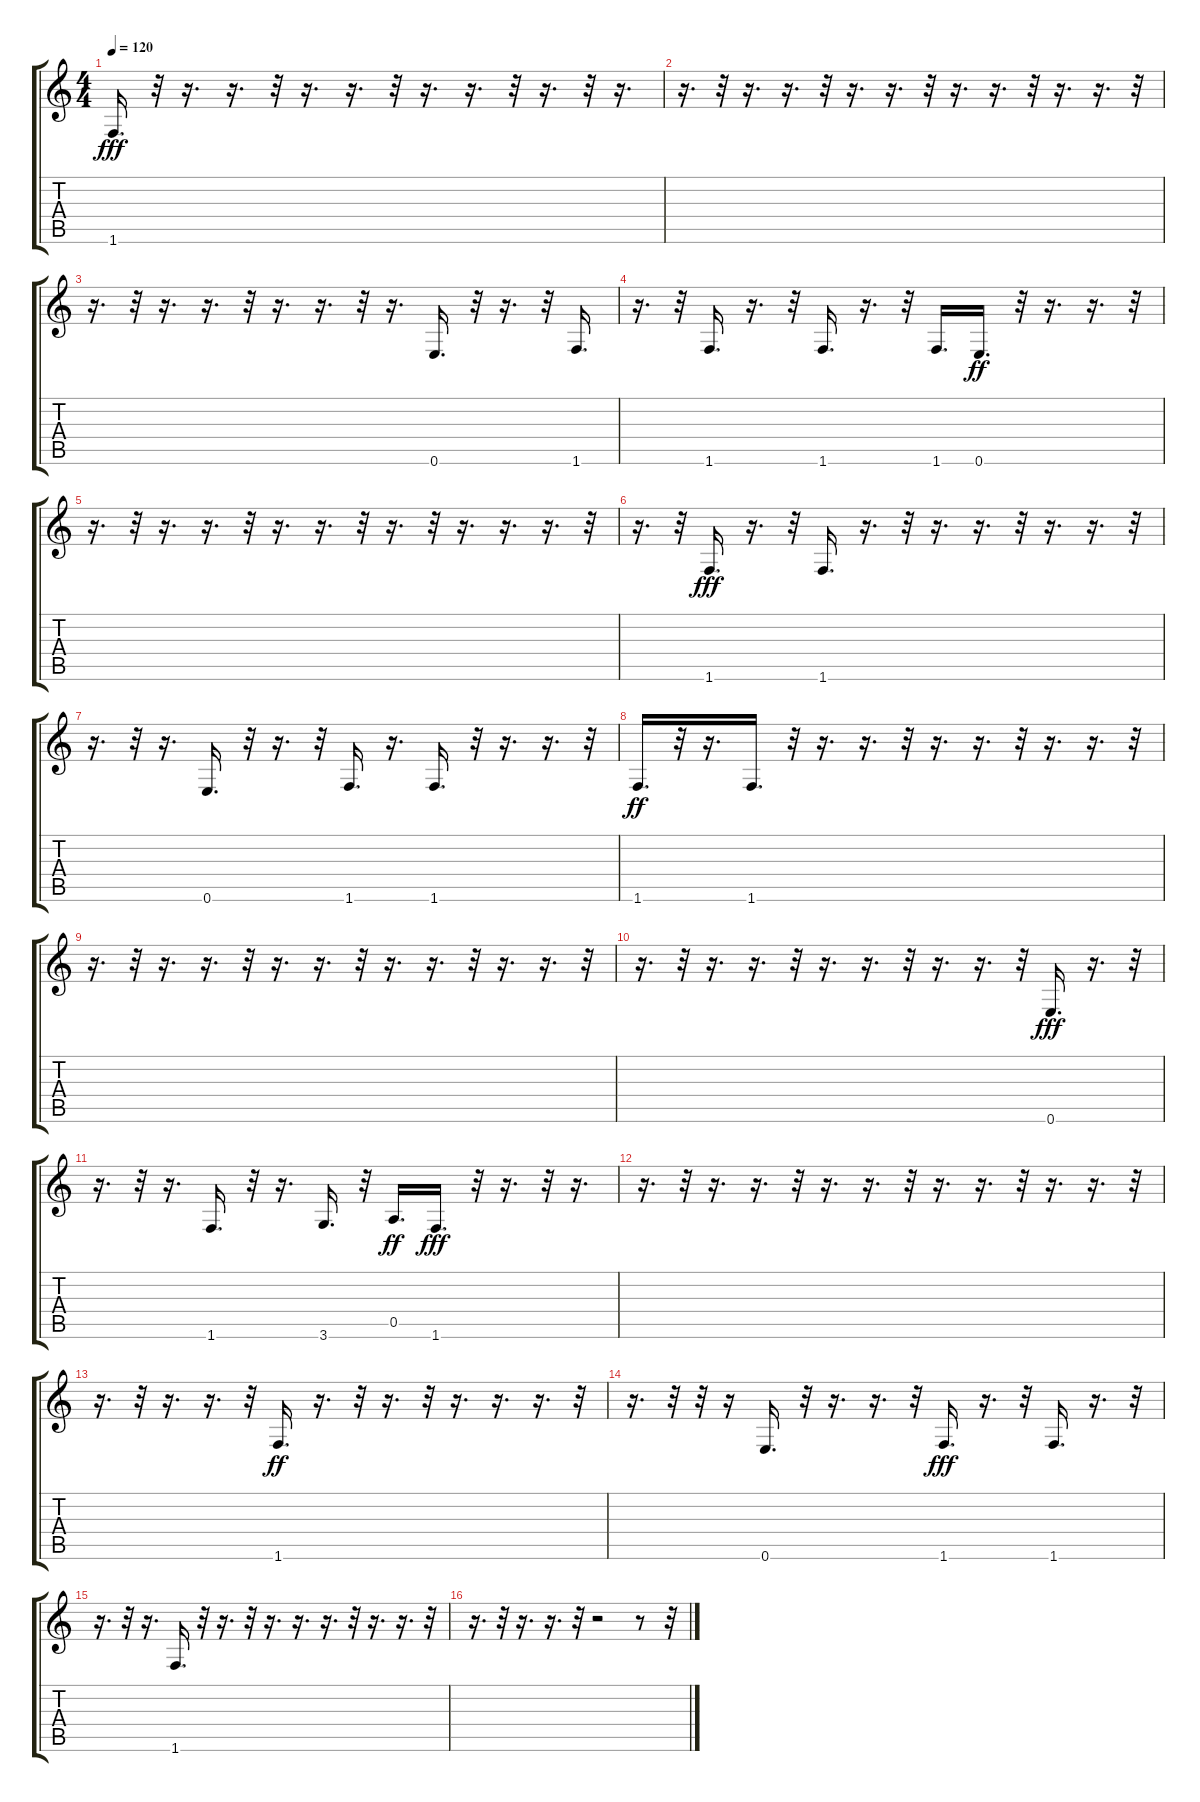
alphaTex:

\track "" {instrument synthbass2}
\staff {score tabs}
\tuning (E4 B3 G3 D3 A2 E2) {hide}
\ts (4 4)
\tempo 120
\clef g2
\ks c
1.6.16{d dy fff} r.32 r.16{d} r.16{d} r.32 r.16{d} r.16{d} r.32 r.16{d} r.16{d} r.32 r.16{d} r.32 r.16{d} |
r.16{d} r.32 r.16{d} r.16{d} r.32 r.16{d} r.16{d} r.32 r.16{d} r.16{d} r.32 r.16{d} r.16{d} r.32 |
r.16{d} r.32 r.16{d} r.16{d} r.32 r.16{d} r.16{d} r.32 r.16{d} 0.6.16{d} r.32 r.16{d} r.32 1.6.16{d} |
r.16{d} r.32 1.6.16{d} r.16{d} r.32 1.6.16{d} r.16{d} r.32 1.6.16{d} 0.6.16{d dy ff} r.32 r.16{d} r.16{d} r.32 |
r.16{d} r.32 r.16{d} r.16{d} r.32 r.16{d} r.16{d} r.32 r.16{d} r.32 r.16{d} r.16{d} r.16{d} r.32 |
r.16{d} r.32 1.6.16{d dy fff} r.16{d} r.32 1.6.16{d} r.16{d} r.32 r.16{d} r.16{d} r.32 r.16{d} r.16{d} r.32 |
r.16{d} r.32 r.16{d} 0.6.16{d} r.32 r.16{d} r.32 1.6.16{d} r.16{d} 1.6.16{d} r.32 r.16{d} r.16{d} r.32 |
1.6.16{d dy ff} r.32 r.16{d} 1.6.16{d} r.32 r.16{d} r.16{d} r.32 r.16{d} r.16{d} r.32 r.16{d} r.16{d} r.32 |
r.16{d} r.32 r.16{d} r.16{d} r.32 r.16{d} r.16{d} r.32 r.16{d} r.16{d} r.32 r.16{d} r.16{d} r.32 |
r.16{d} r.32 r.16{d} r.16{d} r.32 r.16{d} r.16{d} r.32 r.16{d} r.16{d} r.32 0.6.16{d dy fff} r.16{d} r.32 |
r.16{d} r.32 r.16{d} 1.6.16{d} r.32 r.16{d} 3.6.16{d} r.32 0.5.16{d dy ff} 1.6.16{d dy fff} r.32 r.16{d} r.32 r.16{d} |
r.16{d} r.32 r.16{d} r.16{d} r.32 r.16{d} r.16{d} r.32 r.16{d} r.16{d} r.32 r.16{d} r.16{d} r.32 |
r.16{d} r.32 r.16{d} r.16{d} r.32 1.6.16{d dy ff} r.16{d} r.32 r.16{d} r.32 r.16{d} r.16{d} r.16{d} r.32 |
r.16{d} r.32 r.32 r.16 0.6.16{d} r.32 r.16{d} r.16{d} r.32 1.6.16{d dy fff} r.16{d} r.32 1.6.16{d} r.16{d} r.32 |
r.16{d} r.32 r.16{d} 1.6.16{d} r.32 r.16{d} r.32 r.16{d} r.16{d} r.16{d} r.32 r.16{d} r.16{d} r.32 |
r.16{d} r.32 r.16{d} r.16{d} r.32 r.2 r.8 r.32
